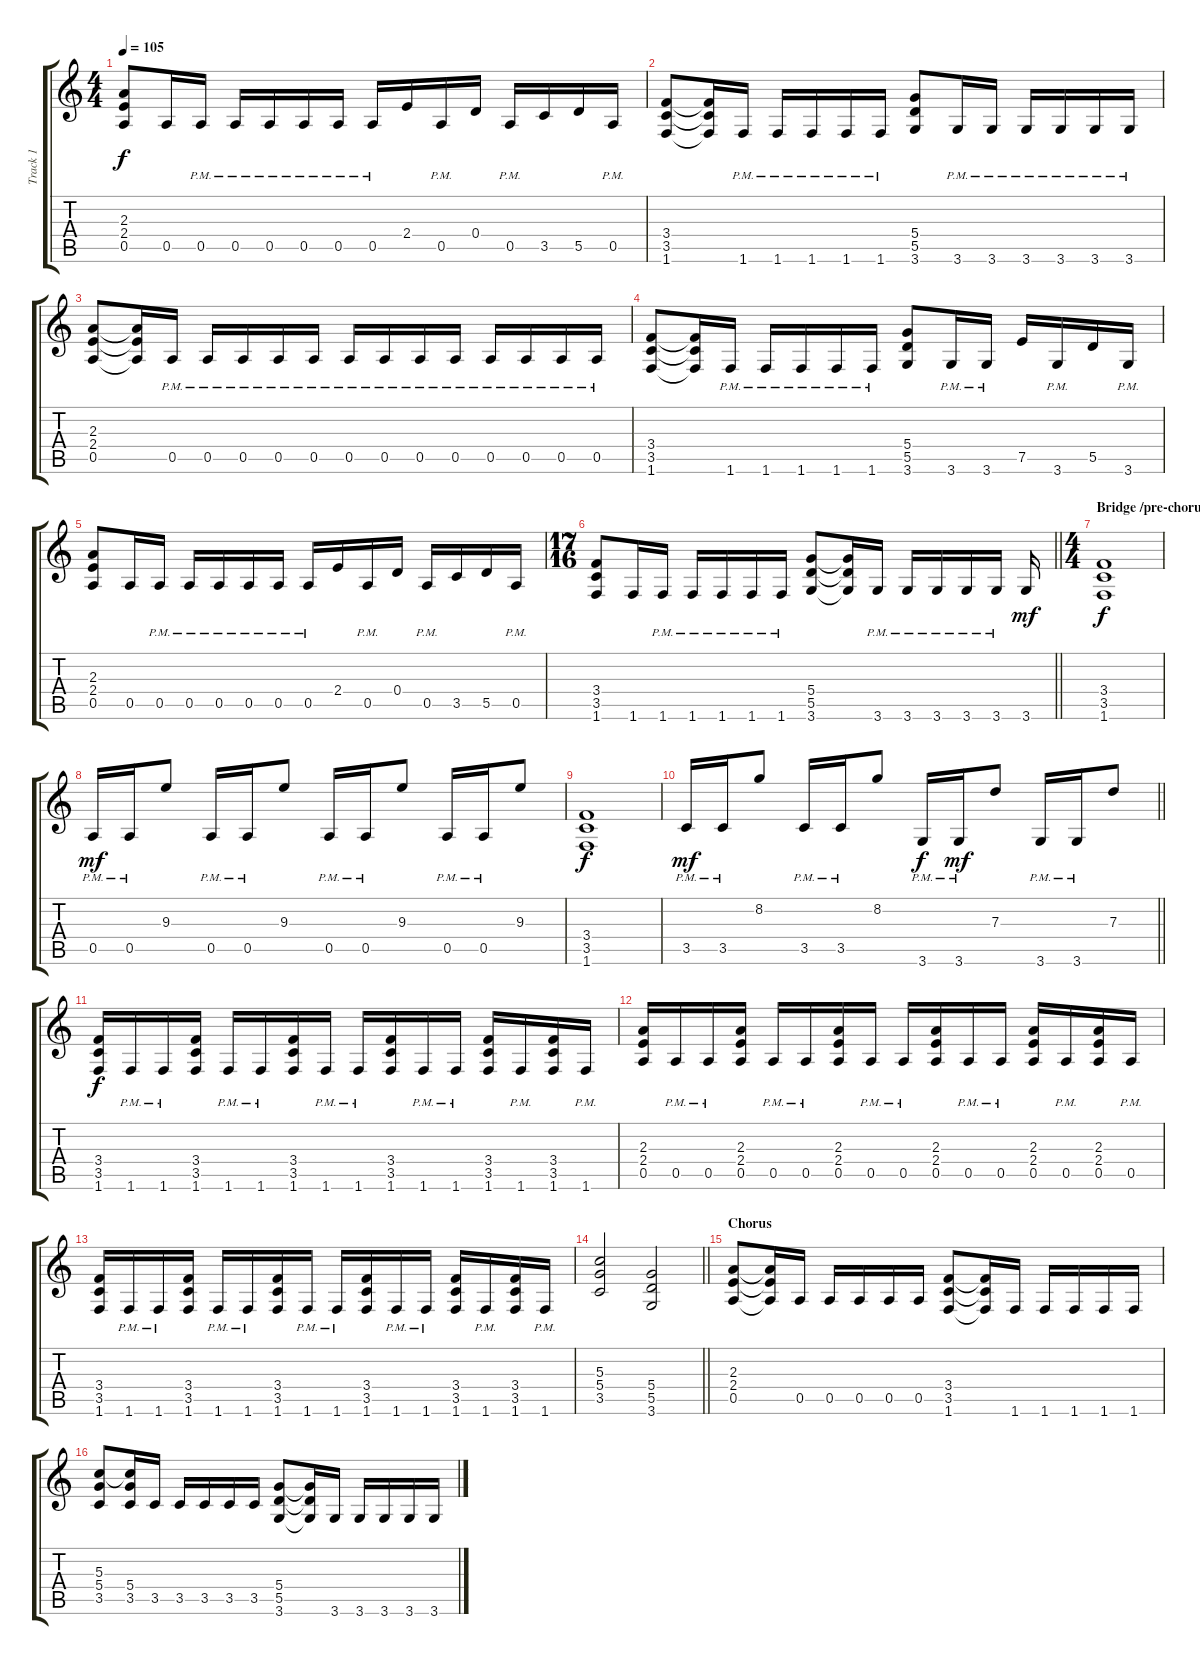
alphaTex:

\track ("Track 1" "Track 1") {instrument distortionguitar}
\staff {score tabs}
\tuning (E4 B3 G3 D3 A2 E2) {hide}
\ts (4 4)
\tempo 105
\clef g2
\ks c
(2.3 2.4 0.5).8{dy f} 0.5.16 0.5{pm}.16 0.5{pm}.16 0.5{pm}.16 0.5{pm}.16 0.5{pm}.16 0.5{pm}.16 2.4.16 0.5{pm}.16 0.4.16 0.5{pm}.16 3.5.16 5.5.16 0.5{pm}.16 |
(3.4 3.5 1.6).8 (3.4{t} 3.5{t} 1.6{t}).16 1.6{pm}.16 1.6{pm}.16 1.6{pm}.16 1.6{pm}.16 1.6{pm}.16 (5.4 5.5 3.6).8 3.6{pm}.16 3.6{pm}.16 3.6{pm}.16 3.6{pm}.16 3.6{pm}.16 3.6{pm}.16 |
(2.3 2.4 0.5).8 (2.3{t} 2.4{t} 0.5{t}).16 0.5{pm}.16 0.5{pm}.16 0.5{pm}.16 0.5{pm}.16 0.5{pm}.16 0.5{pm}.16 0.5{pm}.16 0.5{pm}.16 0.5{pm}.16 0.5{pm}.16 0.5{pm}.16 0.5{pm}.16 0.5{pm}.16 |
(3.4 3.5 1.6).8 (3.4{t} 3.5{t} 1.6{t}).16 1.6{pm}.16 1.6{pm}.16 1.6{pm}.16 1.6{pm}.16 1.6{pm}.16 (5.4 5.5 3.6).8 3.6{pm}.16 3.6{pm}.16 7.5.16 3.6{pm}.16 5.5.16 3.6{pm}.16 |
(2.3 2.4 0.5).8 0.5.16 0.5{pm}.16 0.5{pm}.16 0.5{pm}.16 0.5{pm}.16 0.5{pm}.16 0.5{pm}.16 2.4.16 0.5{pm}.16 0.4.16 0.5{pm}.16 3.5.16 5.5.16 0.5{pm}.16 |
\ts (17 16)
\barLineRight lightlight
(3.4 3.5 1.6).8 1.6.16 1.6{pm}.16 1.6{pm}.16 1.6{pm}.16 1.6{pm}.16 1.6{pm}.16 (5.4 5.5 3.6).8 (5.4{t} 5.5{t} 3.6{t}).16 3.6{pm}.16 3.6{pm}.16 3.6{pm}.16 3.6{pm}.16 3.6{pm}.16 3.6.16{dy mf} |
\ts (4 4)
\section ("" "Bridge /pre-chorus ??")
(3.4 3.5 1.6).1{dy f} |
0.5{pm}.16{dy mf} 0.5{pm}.16 9.3.8 0.5{pm}.16 0.5{pm}.16 9.3.8 0.5{pm}.16 0.5{pm}.16 9.3.8 0.5{pm}.16 0.5{pm}.16 9.3.8 |
(3.4 3.5 1.6).1{dy f} |
\barLineRight lightlight
3.5{pm}.16{dy mf} 3.5{pm}.16 8.2.8 3.5{pm}.16 3.5{pm}.16 8.2.8 3.6{pm}.16{dy f} 3.6{pm}.16{dy mf} 7.3.8 3.6{pm}.16 3.6{pm}.16 7.3.8 |
(3.4 3.5 1.6).16{dy f} 1.6{pm}.16 1.6{pm}.16 (3.4 3.5 1.6).16 1.6{pm}.16 1.6{pm}.16 (3.4 3.5 1.6).16 1.6{pm}.16 1.6{pm}.16 (3.4 3.5 1.6).16 1.6{pm}.16 1.6{pm}.16 (3.4 3.5 1.6).16 1.6{pm}.16 (3.4 3.5 1.6).16 1.6{pm}.16 |
(2.3 2.4 0.5).16 0.5{pm}.16 0.5{pm}.16 (2.3 2.4 0.5).16 0.5{pm}.16 0.5{pm}.16 (2.3 2.4 0.5).16 0.5{pm}.16 0.5{pm}.16 (2.3 2.4 0.5).16 0.5{pm}.16 0.5{pm}.16 (2.3 2.4 0.5).16 0.5{pm}.16 (2.3 2.4 0.5).16 0.5{pm}.16 |
(3.4 3.5 1.6).16 1.6{pm}.16 1.6{pm}.16 (3.4 3.5 1.6).16 1.6{pm}.16 1.6{pm}.16 (3.4 3.5 1.6).16 1.6{pm}.16 1.6{pm}.16 (3.4 3.5 1.6).16 1.6{pm}.16 1.6{pm}.16 (3.4 3.5 1.6).16 1.6{pm}.16 (3.4 3.5 1.6).16 1.6{pm}.16 |
\barLineRight lightlight
(5.3 5.4 3.5).2 (5.4 5.5 3.6).2 |
\section ("" "Chorus")
(2.3 2.4 0.5).8 (2.3{t} 2.4{t} 0.5{t}).16 0.5.16 0.5.16 0.5.16 0.5.16 0.5.16 (3.4 3.5 1.6).8 (3.4{t} 3.5{t} 1.6{t}).16 1.6.16 1.6.16 1.6.16 1.6.16 1.6.16 |
(5.3 5.4 3.5).8 (5.3{t} 5.4 3.5).16 3.5.16 3.5.16 3.5.16 3.5.16 3.5.16 (5.4 5.5 3.6).8 (5.4{t} 5.5{t} 3.6{t}).16 3.6.16 3.6.16 3.6.16 3.6.16 3.6.16
